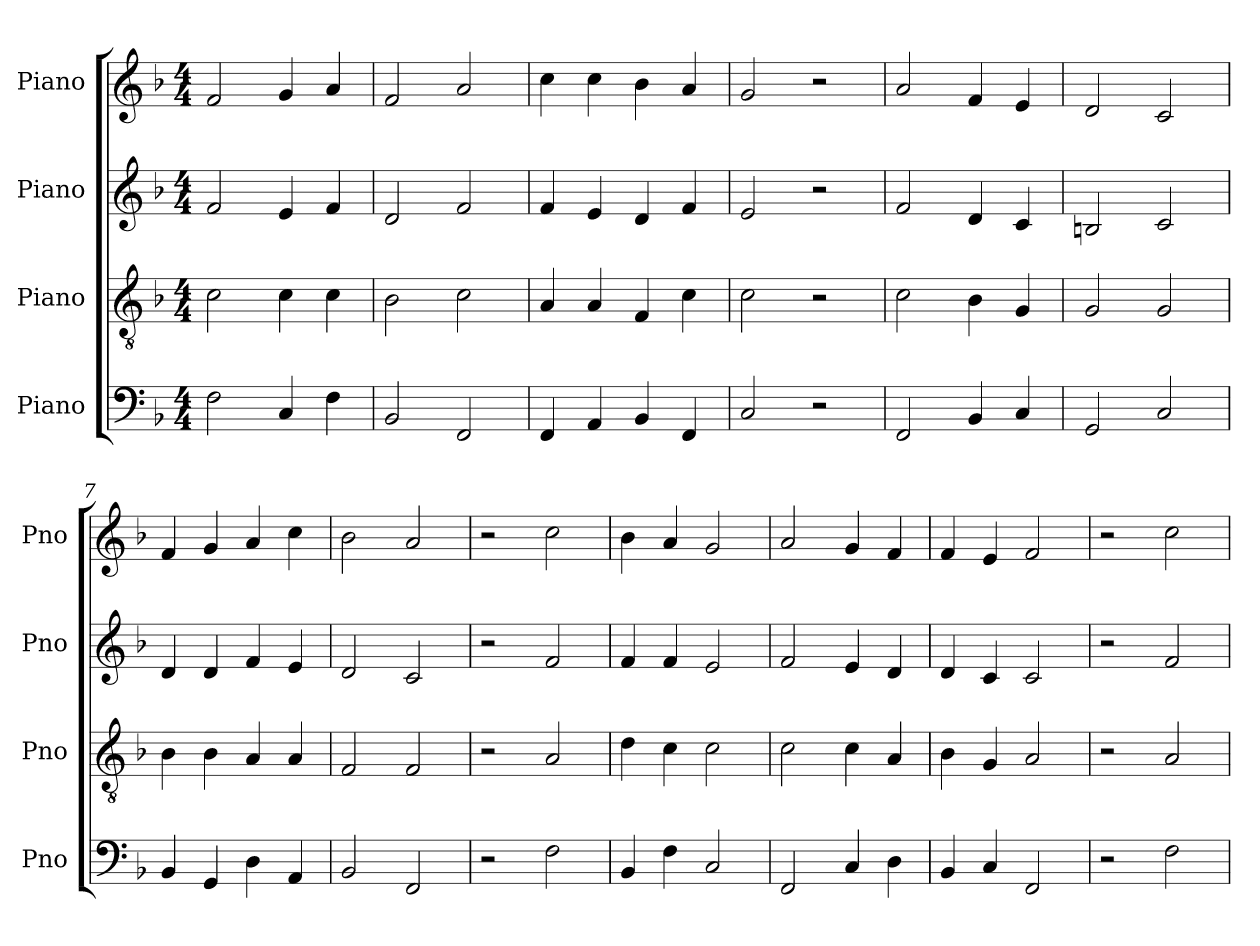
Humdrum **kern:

**kern	**kern	**kern	**kern
*part4	*part3	*part2	*part1
*staff4	*staff3	*staff2	*staff1
*I"Piano	*I"Piano	*I"Piano	*I"Piano
*I'Pno	*I'Pno	*I'Pno	*I'Pno
*clefF4	*clefGv2	*clefG2	*clefG2
*k[b-]	*k[b-]	*k[b-]	*k[b-]
*M4/4	*M4/4	*M4/4	*M4/4
=1	=1	=1	=1
2F\	2c\	2f/	2f/
4C/	4c\	4e/	4g/
4F\	4c\	4f/	4a/
=2	=2	=2	=2
2BB-/	2B-\	2d/	2f/
2FF/	2c\	2f/	2a/
=3	=3	=3	=3
4FF/	4A/	4f/	4cc\
4AA/	4A/	4e/	4cc\
4BB-/	4F/	4d/	4b-\
4FF/	4c\	4f/	4a/
=4	=4	=4	=4
2C/	2c\	2e/	2g/
2r	2r	2r	2r
=5	=5	=5	=5
2FF/	2c\	2f/	2a/
4BB-/	4B-\	4d/	4f/
4C/	4G/	4c/	4e/
=6	=6	=6	=6
2GG/	2G/	2Bn/	2d/
2C/	2G/	2c/	2c/
=7	=7	=7	=7
4BB-/	4B-\	4d/	4f/
4GG/	4B-\	4d/	4g/
4D\	4A/	4f/	4a/
4AA/	4A/	4e/	4cc\
=8	=8	=8	=8
2BB-/	2F/	2d/	2b-\
2FF/	2F/	2c/	2a/
=9	=9	=9	=9
2r	2r	2r	2r
2F\	2A/	2f/	2cc\
!!LO:LB:g=z
=10	=10	=10	=10
4BB-/	4d\	4f/	4b-\
4F\	4c\	4f/	4a/
2C/	2c\	2e/	2g/
=11	=11	=11	=11
2FF/	2c\	2f/	2a/
4C/	4c\	4e/	4g/
4D\	4A/	4d/	4f/
=12	=12	=12	=12
4BB-/	4B-\	4d/	4f/
4C/	4G/	4c/	4e/
2FF/	2A/	2c/	2f/
=13	=13	=13	=13
2r	2r	2r	2r
2F\	2A/	2f/	2cc\
=	=	=	=
*-	*-	*-	*-
